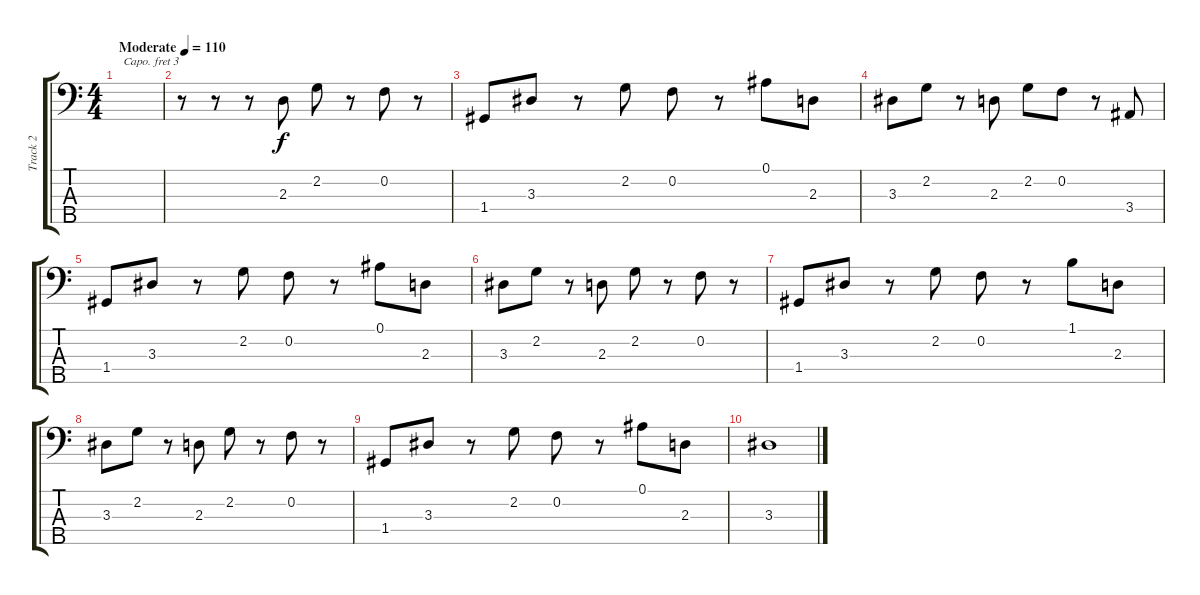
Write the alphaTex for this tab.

\track ("Track 2" "Track 2") {instrument electricbassfinger}
\staff {score tabs}
\capo 3
\tuning (G2 D2 A1 E1 D0) {hide}
\ts (4 4)
\tempo (110 "Moderate")
\clef f4
\ks c
|
r.8 r.8 r.8 2.3.8 2.2.8 r.8 0.2.8 r.8 |
1.4.8 3.3.8 r.8 2.2.8 0.2.8 r.8 0.1.8 2.3.8 |
3.3.8 2.2.8 r.8 2.3.8 2.2.8 0.2.8 r.8 3.4.8 |
1.4.8 3.3.8 r.8 2.2.8 0.2.8 r.8 0.1.8 2.3.8 |
3.3.8 2.2.8 r.8 2.3.8 2.2.8 r.8 0.2.8 r.8 |
1.4.8 3.3.8 r.8 2.2.8 0.2.8 r.8 1.1.8 2.3.8 |
3.3.8 2.2.8 r.8 2.3.8 2.2.8 r.8 0.2.8 r.8 |
1.4.8 3.3.8 r.8 2.2.8 0.2.8 r.8 0.1.8 2.3.8 |
3.3.1
